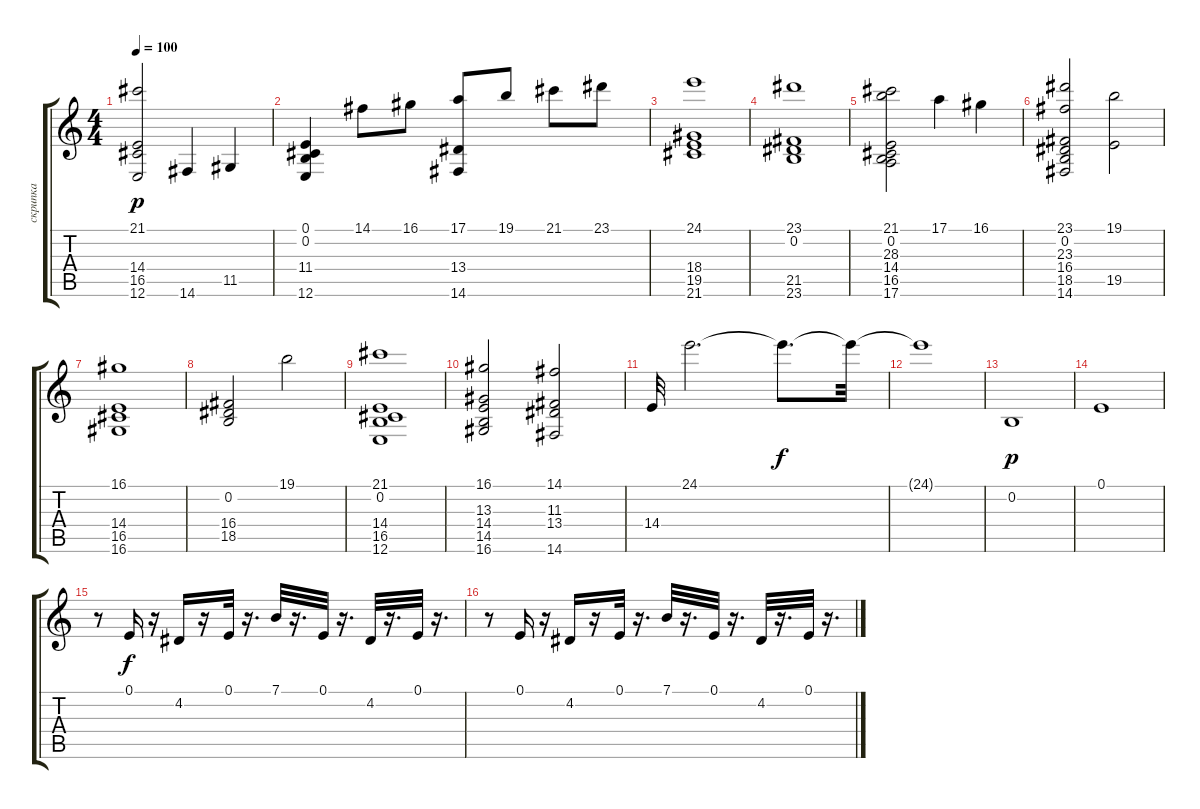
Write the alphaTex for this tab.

\track ("скрипка" "скрипка") {instrument tremolostrings}
\staff {score tabs}
\tuning (E4 B3 G3 D3 A2 E2) {hide}
\ts (4 4)
\tempo 100
\clef g2
\ks c
(21.1 14.4 16.5 12.6).2{dy p} 14.6.4 11.5.4 |
(0.1 0.2 11.4 12.6).4 14.1.8 16.1.8 (17.1 13.4 14.6).8 19.1.8 21.1.8 23.1.8 |
(24.1 18.4 19.5 21.6).1 |
(23.1 0.2 21.5 23.6).1 |
(21.1 0.2 28.3 14.4 16.5 17.6).2 17.1.4 16.1.4 |
(23.1 0.2 23.3 16.4 18.5 14.6).2 (19.1 19.5).2 |
(16.1 14.4 16.5 16.6).1 |
(0.2 16.4 18.5).2 19.1.2 |
(21.1 0.2 14.4 16.5 12.6).1 |
(16.1 13.3 14.4 14.5 16.6).2 (14.1 11.3 13.4 14.6).2 |
14.4.32 24.1.2{d} 24.1{t}.8{d dy f} 24.1{t}.32 |
24.1{t}.1 |
0.2.1{dy p} |
0.1.1 |
r.8 0.1.16{dy f} r.16 4.2.16 r.16 0.1.32 r.16{d} 7.1.32 r.16{d} 0.1.32 r.16{d} 4.2.32 r.16{d} 0.1.32 r.16{d} |
r.8 0.1.16 r.16 4.2.16 r.16 0.1.32 r.16{d} 7.1.32 r.16{d} 0.1.32 r.16{d} 4.2.32 r.16{d} 0.1.32 r.16{d}
